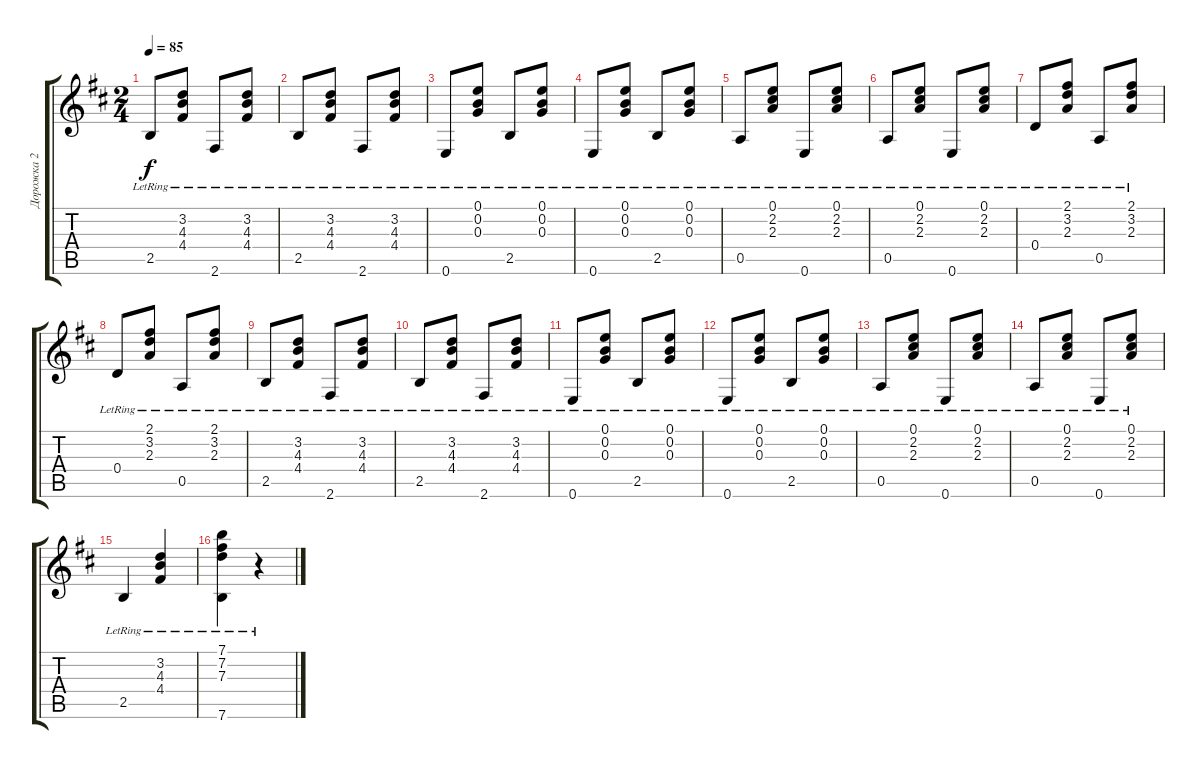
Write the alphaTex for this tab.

\track ("Дорожка 2" "Дорожка 2") {instrument acousticguitarsteel}
\staff {score tabs}
\tuning (E4 B3 G3 D3 A2 E2) {hide}
\ts (2 4)
\tempo 85
\clef g2
\ks bminor
2.5{lr}.8{dy f} (3.2{lr} 4.3{lr} 4.4{lr}).8 2.6{lr}.8 (3.2{lr} 4.3{lr} 4.4{lr}).8 |
2.5{lr}.8 (3.2{lr} 4.3{lr} 4.4{lr}).8 2.6{lr}.8 (3.2{lr} 4.3{lr} 4.4{lr}).8 |
0.6{lr}.8 (0.1{lr} 0.2{lr} 0.3{lr}).8 2.5{lr}.8 (0.1{lr} 0.2{lr} 0.3{lr}).8 |
0.6{lr}.8 (0.1{lr} 0.2{lr} 0.3{lr}).8 2.5{lr}.8 (0.1{lr} 0.2{lr} 0.3{lr}).8 |
0.5{lr}.8 (0.1{lr} 2.2{lr} 2.3{lr}).8 0.6{lr}.8 (0.1{lr} 2.2{lr} 2.3{lr}).8 |
0.5{lr}.8 (0.1{lr} 2.2{lr} 2.3{lr}).8 0.6{lr}.8 (0.1{lr} 2.2{lr} 2.3{lr}).8 |
0.4{lr}.8 (2.1{lr} 3.2{lr} 2.3{lr}).8 0.5{lr}.8 (2.1{lr} 3.2{lr} 2.3{lr}).8 |
0.4{lr}.8 (2.1{lr} 3.2{lr} 2.3{lr}).8 0.5{lr}.8 (2.1{lr} 3.2{lr} 2.3{lr}).8 |
2.5{lr}.8 (3.2{lr} 4.3{lr} 4.4{lr}).8 2.6{lr}.8 (3.2{lr} 4.3{lr} 4.4{lr}).8 |
2.5{lr}.8 (3.2{lr} 4.3{lr} 4.4{lr}).8 2.6{lr}.8 (3.2{lr} 4.3{lr} 4.4{lr}).8 |
0.6{lr}.8 (0.1{lr} 0.2{lr} 0.3{lr}).8 2.5{lr}.8 (0.1{lr} 0.2{lr} 0.3{lr}).8 |
0.6{lr}.8 (0.1{lr} 0.2{lr} 0.3{lr}).8 2.5{lr}.8 (0.1{lr} 0.2{lr} 0.3{lr}).8 |
0.5{lr}.8 (0.1{lr} 2.2{lr} 2.3{lr}).8 0.6{lr}.8 (0.1{lr} 2.2{lr} 2.3{lr}).8 |
0.5{lr}.8 (0.1{lr} 2.2{lr} 2.3{lr}).8 0.6{lr}.8 (0.1{lr} 2.2{lr} 2.3{lr}).8 |
2.5{lr}.4 (3.2{lr} 4.3{lr} 4.4{lr}).4 |
(7.1{lr} 7.2{lr} 7.3{lr} 7.6{lr}).4 r.4
